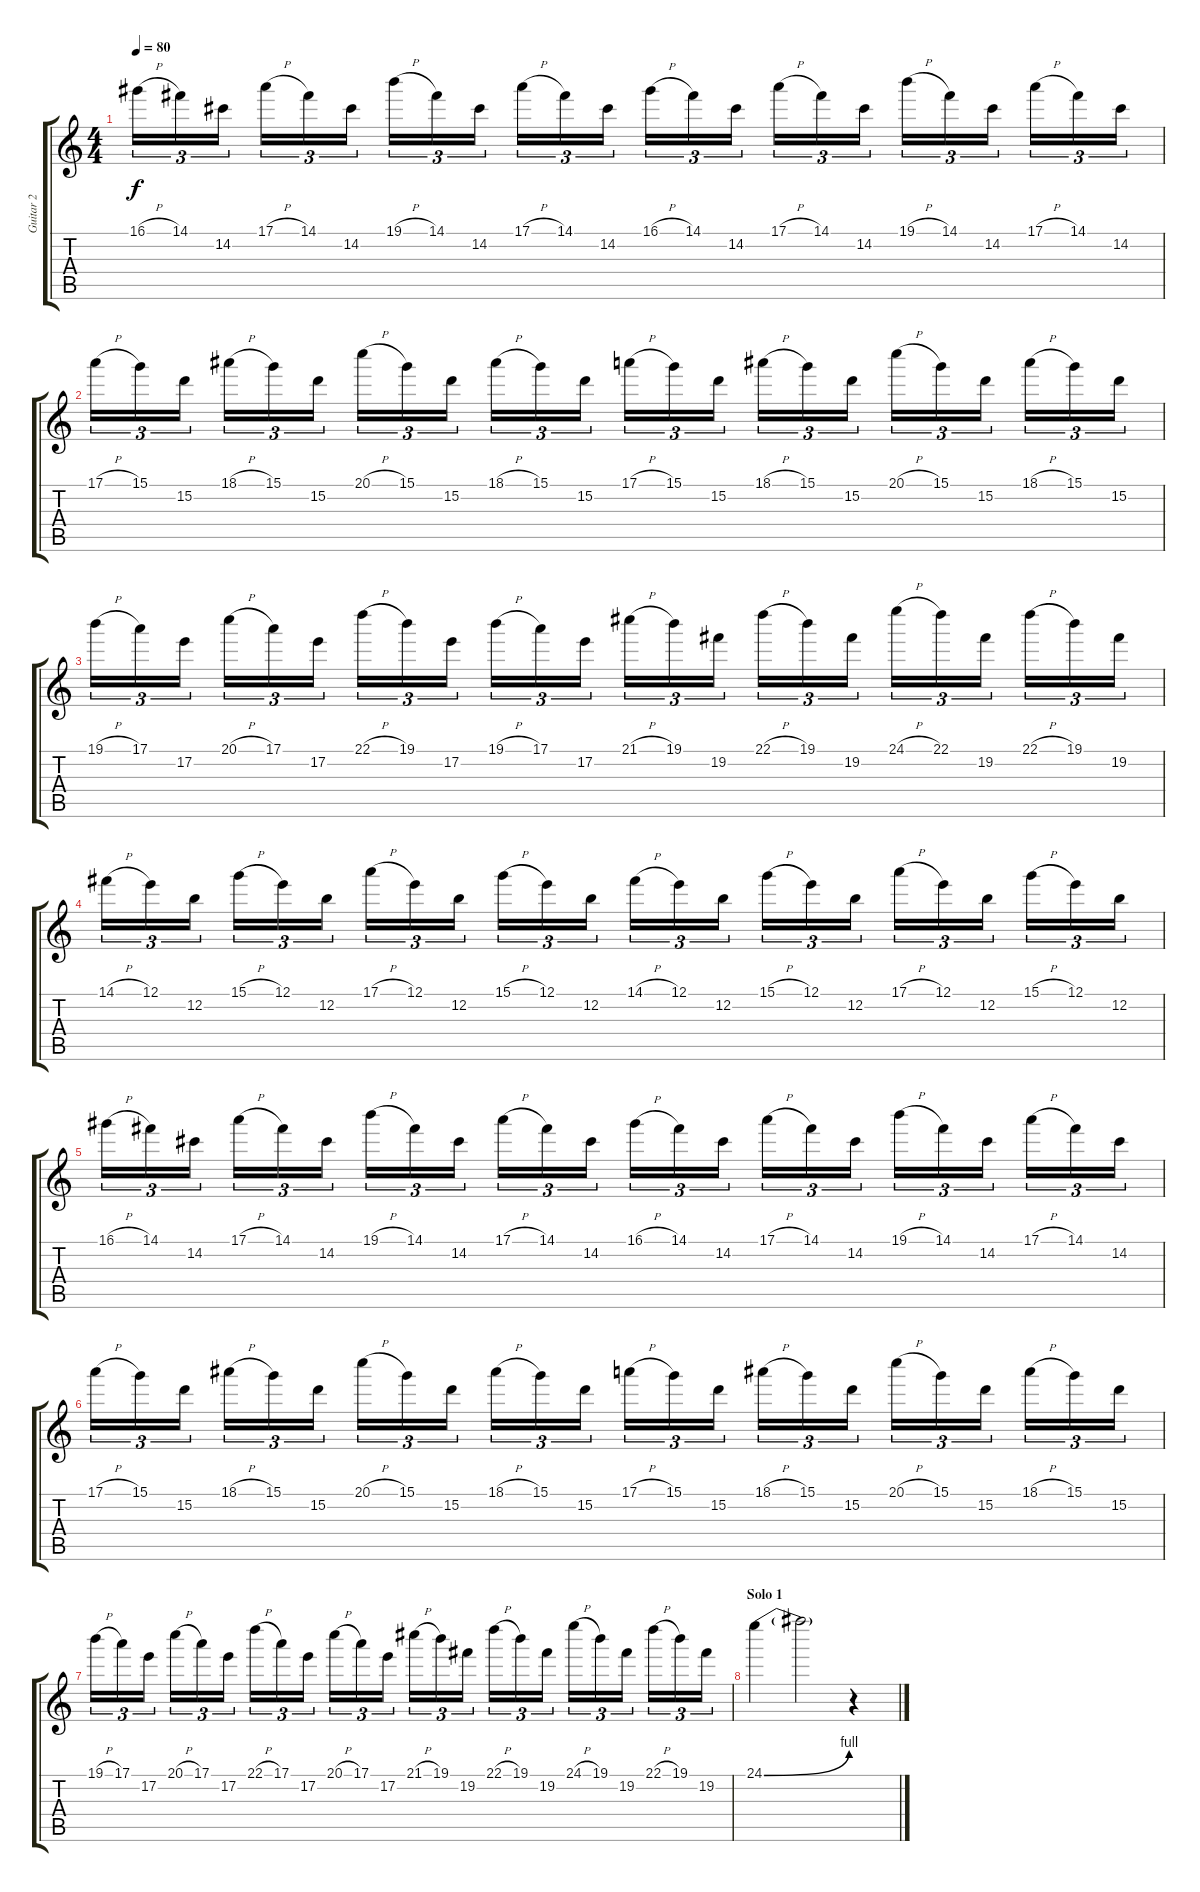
\track ("Guitar 2" "Guitar 2") {instrument distortionguitar}
\staff {score tabs}
\tuning (E4 B3 G3 D3 A2 E2) {hide}
\ts (4 4)
\tempo 80
\clef g2
\ks c
16.1{h}.16{tu (3 2) dy f} 14.1.16{tu (3 2)} 14.2.16{tu (3 2)} 17.1{h}.16{tu (3 2)} 14.1.16{tu (3 2)} 14.2.16{tu (3 2)} 19.1{h}.16{tu (3 2)} 14.1.16{tu (3 2)} 14.2.16{tu (3 2)} 17.1{h}.16{tu (3 2)} 14.1.16{tu (3 2)} 14.2.16{tu (3 2)} 16.1{h}.16{tu (3 2)} 14.1.16{tu (3 2)} 14.2.16{tu (3 2)} 17.1{h}.16{tu (3 2)} 14.1.16{tu (3 2)} 14.2.16{tu (3 2)} 19.1{h}.16{tu (3 2)} 14.1.16{tu (3 2)} 14.2.16{tu (3 2)} 17.1{h}.16{tu (3 2)} 14.1.16{tu (3 2)} 14.2.16{tu (3 2)} |
17.1{h}.16{tu (3 2)} 15.1.16{tu (3 2)} 15.2.16{tu (3 2)} 18.1{h}.16{tu (3 2)} 15.1.16{tu (3 2)} 15.2.16{tu (3 2)} 20.1{h}.16{tu (3 2)} 15.1.16{tu (3 2)} 15.2.16{tu (3 2)} 18.1{h}.16{tu (3 2)} 15.1.16{tu (3 2)} 15.2.16{tu (3 2)} 17.1{h}.16{tu (3 2)} 15.1.16{tu (3 2)} 15.2.16{tu (3 2)} 18.1{h}.16{tu (3 2)} 15.1.16{tu (3 2)} 15.2.16{tu (3 2)} 20.1{h}.16{tu (3 2)} 15.1.16{tu (3 2)} 15.2.16{tu (3 2)} 18.1{h}.16{tu (3 2)} 15.1.16{tu (3 2)} 15.2.16{tu (3 2)} |
19.1{h}.16{tu (3 2)} 17.1.16{tu (3 2)} 17.2.16{tu (3 2)} 20.1{h}.16{tu (3 2)} 17.1.16{tu (3 2)} 17.2.16{tu (3 2)} 22.1{h}.16{tu (3 2)} 19.1.16{tu (3 2)} 17.2.16{tu (3 2)} 19.1{h}.16{tu (3 2)} 17.1.16{tu (3 2)} 17.2.16{tu (3 2)} 21.1{h}.16{tu (3 2)} 19.1.16{tu (3 2)} 19.2.16{tu (3 2)} 22.1{h}.16{tu (3 2)} 19.1.16{tu (3 2)} 19.2.16{tu (3 2)} 24.1{h}.16{tu (3 2)} 22.1.16{tu (3 2)} 19.2.16{tu (3 2)} 22.1{h}.16{tu (3 2)} 19.1.16{tu (3 2)} 19.2.16{tu (3 2)} |
14.1{h}.16{tu (3 2)} 12.1.16{tu (3 2)} 12.2.16{tu (3 2)} 15.1{h}.16{tu (3 2)} 12.1.16{tu (3 2)} 12.2.16{tu (3 2)} 17.1{h}.16{tu (3 2)} 12.1.16{tu (3 2)} 12.2.16{tu (3 2)} 15.1{h}.16{tu (3 2)} 12.1.16{tu (3 2)} 12.2.16{tu (3 2)} 14.1{h}.16{tu (3 2)} 12.1.16{tu (3 2)} 12.2.16{tu (3 2)} 15.1{h}.16{tu (3 2)} 12.1.16{tu (3 2)} 12.2.16{tu (3 2)} 17.1{h}.16{tu (3 2)} 12.1.16{tu (3 2)} 12.2.16{tu (3 2)} 15.1{h}.16{tu (3 2)} 12.1.16{tu (3 2)} 12.2.16{tu (3 2)} |
16.1{h}.16{tu (3 2)} 14.1.16{tu (3 2)} 14.2.16{tu (3 2)} 17.1{h}.16{tu (3 2)} 14.1.16{tu (3 2)} 14.2.16{tu (3 2)} 19.1{h}.16{tu (3 2)} 14.1.16{tu (3 2)} 14.2.16{tu (3 2)} 17.1{h}.16{tu (3 2)} 14.1.16{tu (3 2)} 14.2.16{tu (3 2)} 16.1{h}.16{tu (3 2)} 14.1.16{tu (3 2)} 14.2.16{tu (3 2)} 17.1{h}.16{tu (3 2)} 14.1.16{tu (3 2)} 14.2.16{tu (3 2)} 19.1{h}.16{tu (3 2)} 14.1.16{tu (3 2)} 14.2.16{tu (3 2)} 17.1{h}.16{tu (3 2)} 14.1.16{tu (3 2)} 14.2.16{tu (3 2)} |
17.1{h}.16{tu (3 2)} 15.1.16{tu (3 2)} 15.2.16{tu (3 2)} 18.1{h}.16{tu (3 2)} 15.1.16{tu (3 2)} 15.2.16{tu (3 2)} 20.1{h}.16{tu (3 2)} 15.1.16{tu (3 2)} 15.2.16{tu (3 2)} 18.1{h}.16{tu (3 2)} 15.1.16{tu (3 2)} 15.2.16{tu (3 2)} 17.1{h}.16{tu (3 2)} 15.1.16{tu (3 2)} 15.2.16{tu (3 2)} 18.1{h}.16{tu (3 2)} 15.1.16{tu (3 2)} 15.2.16{tu (3 2)} 20.1{h}.16{tu (3 2)} 15.1.16{tu (3 2)} 15.2.16{tu (3 2)} 18.1{h}.16{tu (3 2)} 15.1.16{tu (3 2)} 15.2.16{tu (3 2)} |
19.1{h}.16{tu (3 2)} 17.1.16{tu (3 2)} 17.2.16{tu (3 2)} 20.1{h}.16{tu (3 2)} 17.1.16{tu (3 2)} 17.2.16{tu (3 2)} 22.1{h}.16{tu (3 2)} 17.1.16{tu (3 2)} 17.2.16{tu (3 2)} 20.1{h}.16{tu (3 2)} 17.1.16{tu (3 2)} 17.2.16{tu (3 2)} 21.1{h}.16{tu (3 2)} 19.1.16{tu (3 2)} 19.2.16{tu (3 2)} 22.1{h}.16{tu (3 2)} 19.1.16{tu (3 2)} 19.2.16{tu (3 2)} 24.1{h}.16{tu (3 2)} 19.1.16{tu (3 2)} 19.2.16{tu (3 2)} 22.1{h}.16{tu (3 2)} 19.1.16{tu (3 2)} 19.2.16{tu (3 2)} |
\section ("" "Solo 1")
24.1{be (bend 0 0 60 4)}.4 24.1{t}.2{volume 7} r.4
